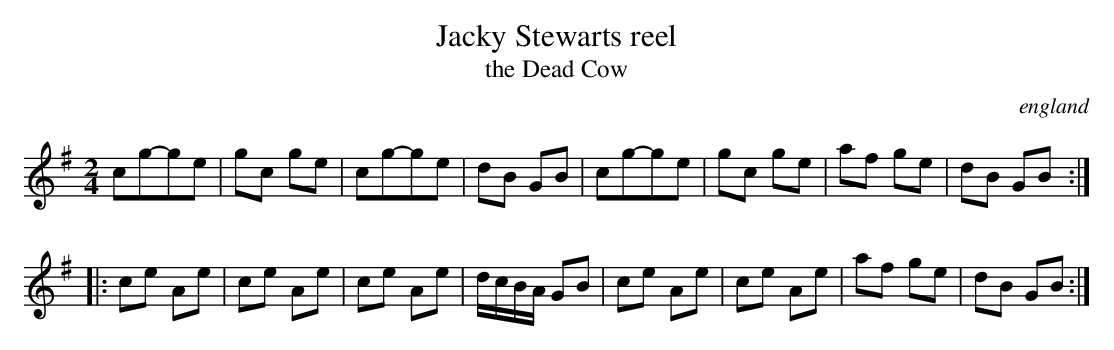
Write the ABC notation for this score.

X:1
T:Jacky Stewarts reel
T:the Dead Cow
O:england
M:2/4
L:1/8
K:G
cg-ge | gc ge | cg-ge | dB GB | \
cg-ge | gc ge | af ge | dB GB :|
|: ce Ae | ce Ae | ce Ae | d/c/B/A/ GB | \
ce Ae | ce Ae | af ge | dB GB :|
